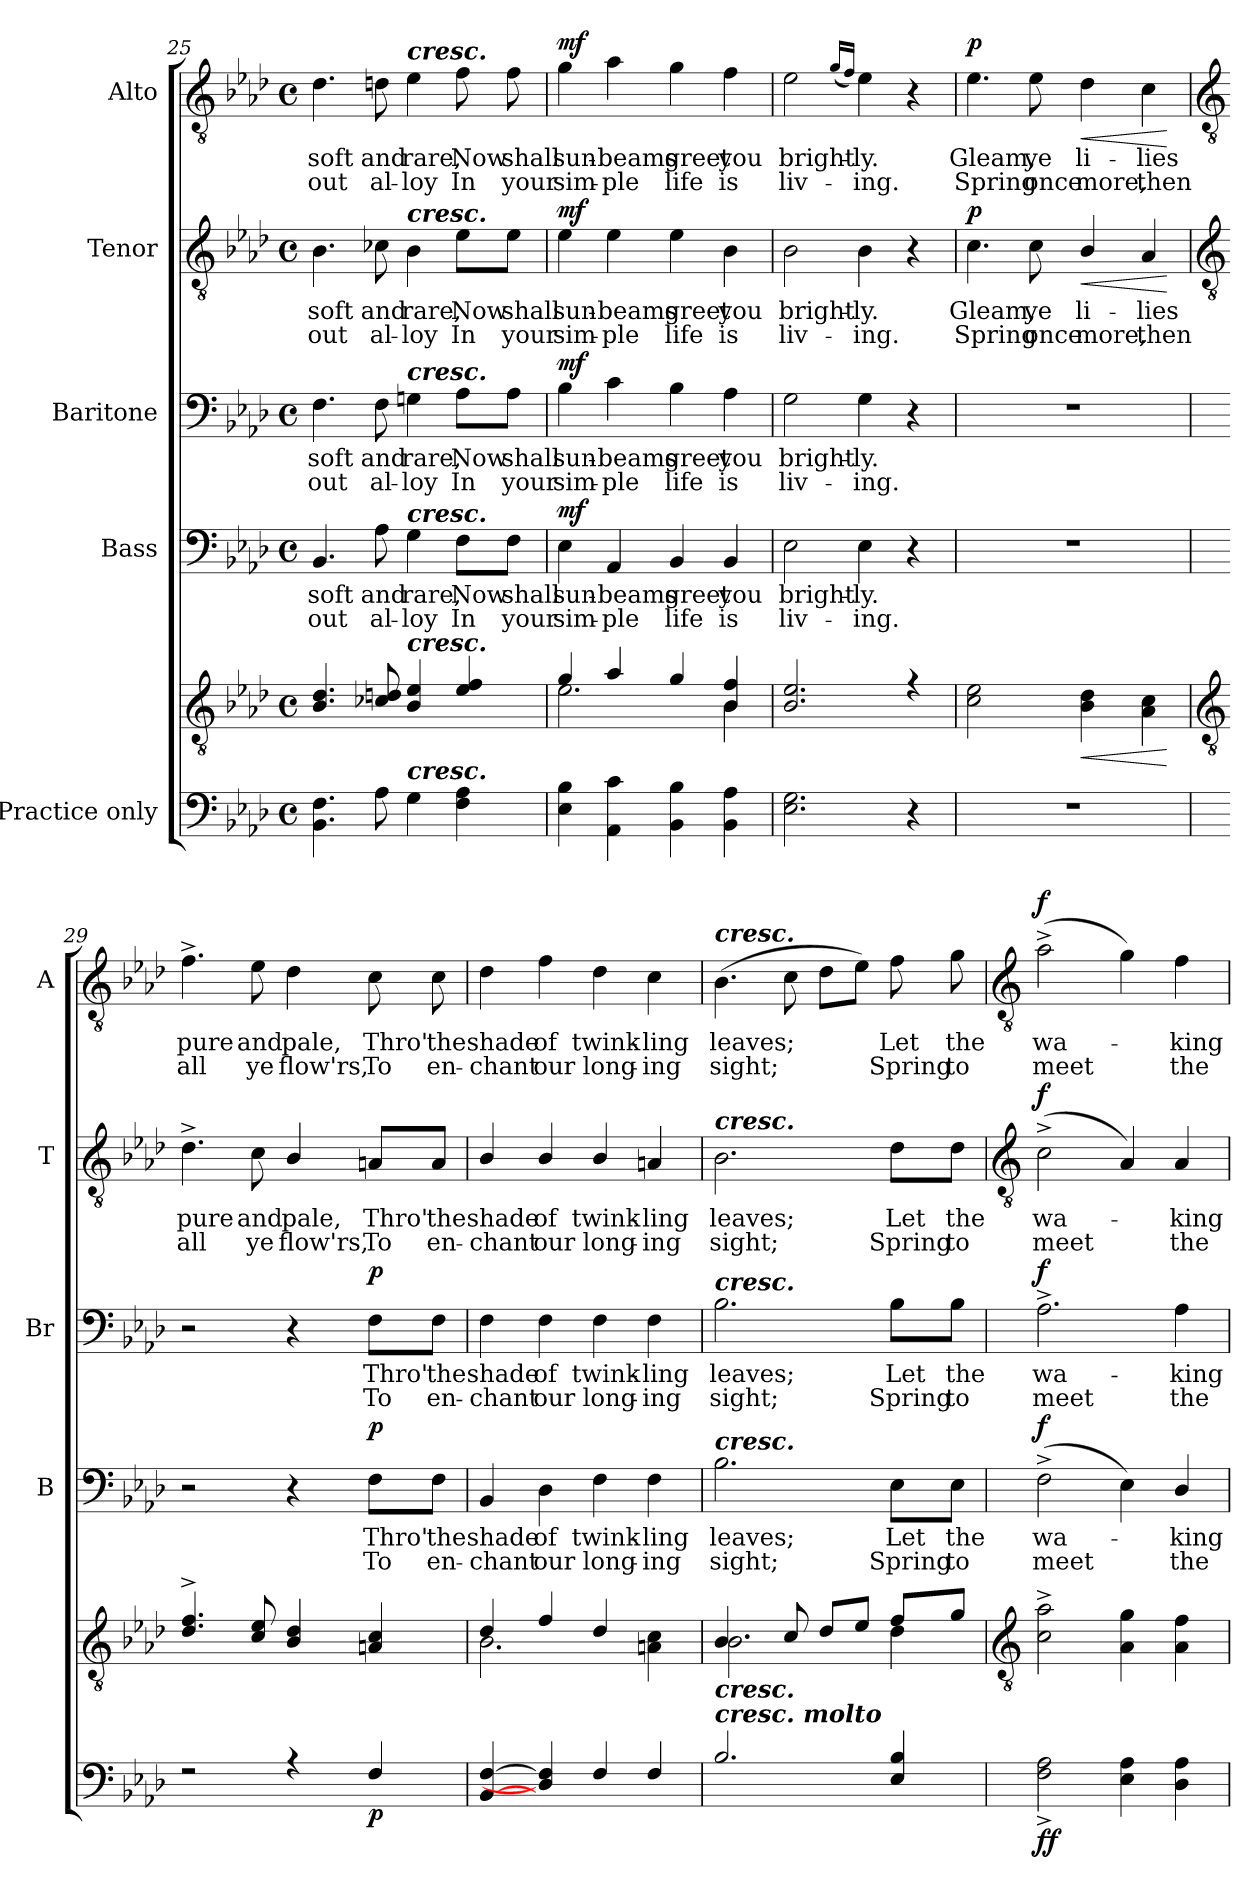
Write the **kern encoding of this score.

**kern	**kern	**dynam	**kern	**text	**text	**dynam	**kern	**text	**text	**dynam	**kern	**text	**text	**dynam	**kern	**text	**text	**dynam
*part5	*part5	*part5	*part4	*part4	*part4	*part4	*part3	*part3	*part3	*part3	*part2	*part2	*part2	*part2	*part1	*part1	*part1	*part1
*staff6	*staff5	*staff5/6	*staff4	*staff4	*staff4	*staff4	*staff3	*staff3	*staff3	*staff3	*staff2	*staff2	*staff2	*staff2	*staff1	*staff1	*staff1	*staff1
*I"Practice only	*	*	*I"Bass	*	*	*	*I"Baritone	*	*	*	*I"Tenor	*	*	*	*I"Alto	*	*	*
*	*	*	*I'B	*	*	*	*I'Br	*	*	*	*I'T	*	*	*	*I'A	*	*	*
!!LO:LB:g=z
*clefF4	*clefGv2	*	*clefF4	*	*	*	*clefF4	*	*	*	*clefGv2	*	*	*	*clefGv2	*	*	*
*k[b-e-a-d-]	*k[b-e-a-d-]	*	*k[b-e-a-d-]	*	*	*	*k[b-e-a-d-]	*	*	*	*k[b-e-a-d-]	*	*	*	*k[b-e-a-d-]	*	*	*
*A-:	*A-:	*	*A-:	*	*	*	*A-:	*	*	*	*A-:	*	*	*	*A-:	*	*	*
*M4/4	*M4/4	*	*M4/4	*	*	*	*M4/4	*	*	*	*M4/4	*	*	*	*M4/4	*	*	*
*met(c)	*met(c)	*	*met(c)	*	*	*	*met(c)	*	*	*	*met(c)	*	*	*	*met(c)	*	*	*
=25	=25	=25	=25	=25	=25	=25	=25	=25	=25	=25	=25	=25	=25	=25	=25	=25	=25	=25
*	*^	*	*	*	*	*	*	*	*	*	*	*	*	*	*	*	*	*
!	!	!	!	!	!LO:LY:b	!LO:LY:b	!	!	!LO:LY:b	!LO:LY:b	!	!	!LO:LY:b	!LO:LY:b	!	!	!LO:LY:b	!LO:LY:b	!
4.BB- 4.F	4.B- 4.d-	1ryy	.	4.BB-	-soft	out	.	4.F	-soft	out	.	4.B-	-soft	out	.	4.d-	-soft	out	.
!	!	!	!	!	!LO:LY:b	!LO:LY:b	!	!	!LO:LY:b	!LO:LY:b	!	!	!LO:LY:b	!LO:LY:b	!	!	!LO:LY:b	!LO:LY:b	!
8A-	8c-X 8dn	.	.	8A-	and	al-	.	8F	and	al-	.	8c-X	and	al-	.	8dn	and	al-	.
!	!	!	!	!	!	!	!	!	!	!	!	!	!	!	!	!LO:TX:a:Bi:t=cresc.	!	!	!
!	!	!	!	!	!	!	!	!	!	!	!	!LO:TX:a:Bi:t=cresc.	!	!	!	!	!	!	!
!	!	!	!	!	!	!	!	!LO:TX:a:Bi:t=cresc.	!	!	!	!	!	!	!	!	!	!	!
!	!	!	!	!LO:TX:a:Bi:t=cresc.	!	!	!	!	!	!	!	!	!	!	!	!	!	!	!
!	!LO:TX:a:Bi:t=cresc.	!	!	!	!	!	!	!	!	!	!	!	!	!	!	!	!	!	!
!LO:TX:a:Bi:t=cresc.	!	!	!	!	!	!	!	!	!	!	!	!	!	!	!	!	!	!	!
!	!	!	!	!	!LO:LY:b	!LO:LY:b	!	!	!LO:LY:b	!LO:LY:b	!	!	!LO:LY:b	!LO:LY:b	!	!	!LO:LY:b	!LO:LY:b	!
4G	4B- 4e-	.	.	4G	-rare,	loy	.	4Gn	-rare,	loy	.	4B-	-rare,	loy	.	4e-	-rare,	loy	.
!	!	!	!	!	!LO:LY:b	!LO:LY:b	!	!	!LO:LY:b	!LO:LY:b	!	!	!LO:LY:b	!LO:LY:b	!	!	!LO:LY:b	!LO:LY:b	!
4F 4A-	4e- 4f	.	.	8F\L	Now	In	.	8A-\L	Now	In	.	8e-\L	Now	In	.	8f	Now	In	.
!	!	!	!	!	!LO:LY:b	!LO:LY:b	!	!	!LO:LY:b	!LO:LY:b	!	!	!LO:LY:b	!LO:LY:b	!	!	!LO:LY:b	!LO:LY:b	!
.	.	.	.	8F\J	shall	your	.	8A-\J	shall	your	.	8e-\J	shall	your	.	8f	shall	your	.
=26	=26	=26	=26	=26	=26	=26	=26	=26	=26	=26	=26	=26	=26	=26	=26	=26	=26	=26	=26
!	!	!	!LO:DY:b=2	!	!LO:LY:b	!LO:LY:b	!	!	!LO:LY:b	!LO:LY:b	!	!	!LO:LY:b	!LO:LY:b	!	!	!LO:LY:b	!LO:LY:b	!
!	!	!	!LO:DY:n=1:b	!	!	!	!LO:DY:b	!	!	!	!LO:DY:b	!	!	!	!LO:DY:b	!	!	!	!LO:DY:b
4E- 4B-	4g/	2.e-\	mf mf	4E-	sun-	-sim-	mf	4B-	sun-	-sim-	mf	4e-	sun-	-sim-	mf	4g	sun-	-sim-	mf
!	!	!	!	!	!LO:LY:b	!LO:LY:b	!	!	!LO:LY:b	!LO:LY:b	!	!	!LO:LY:b	!LO:LY:b	!	!	!LO:LY:b	!LO:LY:b	!
4AA- 4c	4a-/	.	.	4AA-	-beams	ple	.	4c	-beams	ple	.	4e-	-beams	ple	.	4a-	-beams	ple	.
!	!	!	!	!	!LO:LY:b	!LO:LY:b	!	!	!LO:LY:b	!LO:LY:b	!	!	!LO:LY:b	!LO:LY:b	!	!	!LO:LY:b	!LO:LY:b	!
4BB- 4B-	4g/	.	.	4BB-	greet	life	.	4B-	greet	life	.	4e-	greet	life	.	4g	greet	life	.
!	!	!	!	!	!LO:LY:b	!LO:LY:b	!	!	!LO:LY:b	!LO:LY:b	!	!	!LO:LY:b	!LO:LY:b	!	!	!LO:LY:b	!LO:LY:b	!
4BB- 4A-	4B- 4f	4B-\	.	4BB-	you	is	.	4A-	you	is	.	4B-	you	is	.	4f	you	is	.
=27	=27	=27	=27	=27	=27	=27	=27	=27	=27	=27	=27	=27	=27	=27	=27	=27	=27	=27	=27
!	!	!	!	!	!LO:LY:b	!LO:LY:b	!	!	!LO:LY:b	!LO:LY:b	!	!	!LO:LY:b	!LO:LY:b	!	!	!LO:LY:b	!LO:LY:b	!
2.E- 2.G	2.B- 2.e-	1ryy	.	2E-	bright-	-liv-	.	2G	bright-	-liv-	.	2B-	bright-	-liv-	.	2e-	bright-	-liv-	.
.	.	.	.	.	.	.	.	.	.	.	.	.	.	.	.	(<16qqg/LL	.	.	.
.	.	.	.	.	.	.	.	.	.	.	.	.	.	.	.	16qqf/JJ)	.	.	.
!	!	!	!	!	!LO:LY:b	!LO:LY:b	!	!	!LO:LY:b	!LO:LY:b	!	!	!LO:LY:b	!LO:LY:b	!	!	!LO:LY:b	!LO:LY:b	!
.	.	.	.	4E-	-ly.	ing.	.	4G	-ly.	ing.	.	4B-	-ly.	ing.	.	4e-	-ly.	ing.	.
4r	4r	.	.	4r	.	.	.	4r	.	.	.	4r	.	.	.	4r	.	.	.
=28	=28	=28	=28	=28	=28	=28	=28	=28	=28	=28	=28	=28	=28	=28	=28	=28	=28	=28	=28
!	!	!	!LO:DY:b	!	!	!	!	!	!	!	!	!	!LO:LY:b	!LO:LY:b	!LO:DY:b	!	!LO:LY:b	!LO:LY:b	!LO:DY:b
1r	2c 2e-	1ryy	p	1r	.	.	.	1r	.	.	.	4.c	Gleam,	Spring	p	4.e-	Gleam,	Spring	p
!	!	!	!	!	!	!	!	!	!	!	!	!	!LO:LY:b	!LO:LY:b	!	!	!LO:LY:b	!LO:LY:b	!
.	.	.	.	.	.	.	.	.	.	.	.	8c	ye	once	.	8e-	ye	once	.
!	!	!	!LO:HP:b	!	!	!	!	!	!	!	!	!	!LO:LY:b	!LO:LY:b	!LO:HP:b	!	!LO:LY:b	!LO:LY:b	!LO:HP:b
.	4B- 4d-	.	<	.	.	.	.	.	.	.	.	4B-/	li-	-more,	<	4d-	li-	-more,	<
!	!	!	!	!	!	!	!	!	!	!	!	!	!LO:LY:b	!LO:LY:b	!	!	!LO:LY:b	!LO:LY:b	!
.	4A- 4c	.	.	.	.	.	.	.	.	.	.	4A-	lies	then	.	4c	lies	then	.
*	*v	*v	*	*	*	*	*	*	*	*	*	*	*	*	*	*	*	*	*
.	.	[	.	.	.	.	.	.	.	.	.	.	.	[	.	.	.	[
!!LO:LB:g=z
=29	=29	=29	=29	=29	=29	=29	=29	=29	=29	=29	=29	=29	=29	=29	=29	=29	=29	=29
*	*clefGv2	*	*	*	*	*	*	*	*	*	*clefGv2	*	*	*	*clefGv2	*	*	*
*^	*^	*	*	*	*	*	*	*	*	*	*	*	*	*	*	*	*	*
!	!	!	!	!	!	!	!	!	!	!	!	!	!	!LO:LY:b	!LO:LY:b	!	!	!LO:LY:b	!LO:LY:b	!
2r	1ryy	4.d-^ 4.f^	1ryy	.	2r	.	.	.	2r	.	.	.	4.d-^	pure	all	.	4.f^	pure	all	.
!	!	!	!	!	!	!	!	!	!	!	!	!	!	!LO:LY:b	!LO:LY:b	!	!	!LO:LY:b	!LO:LY:b	!
.	.	8c 8e-	.	.	.	.	.	.	.	.	.	.	8c	and	ye	.	8e-	and	ye	.
!	!	!	!	!	!	!	!	!	!	!	!	!	!	!LO:LY:b	!LO:LY:b	!	!	!LO:LY:b	!LO:LY:b	!
4r	.	4B- 4d-	.	.	4r	.	.	.	4r	.	.	.	4B-/	pale,	flow'rs,	.	4d-	pale,	flow'rs,	.
!	!	!	!	!LO:DY:b=2	!	!LO:LY:b	!LO:LY:b	!LO:DY:b	!	!LO:LY:b	!LO:LY:b	!LO:DY:b	!	!LO:LY:b	!LO:LY:b	!	!	!LO:LY:b	!LO:LY:b	!
4F	.	4An 4c	.	p	8F\L	Thro'	To	p	8F\L	Thro'	To	p	8An/L	Thro'	To	.	8c	Thro'	To	.
!	!	!	!	!	!	!LO:LY:b	!LO:LY:b	!	!	!LO:LY:b	!LO:LY:b	!	!	!LO:LY:b	!LO:LY:b	!	!	!LO:LY:b	!LO:LY:b	!
.	.	.	.	.	8F\J	the	en-	.	8F\J	the	en-	.	8A/J	the	en-	.	8c	the	en-	.
=30	=30	=30	=30	=30	=30	=30	=30	=30	=30	=30	=30	=30	=30	=30	=30	=30	=30	=30	=30	=30
!	!	!	!	!	!	!LO:LY:b	!LO:LY:b	!	!	!LO:LY:b	!LO:LY:b	!	!	!LO:LY:b	!LO:LY:b	!	!	!LO:LY:b	!LO:LY:b	!
[4BB- [4F	1ryy	4d-/	2.B-\	.	4BB-	-shade	chant	.	4F	-shade	chant	.	4B-/	-shade	chant	.	4d-	-shade	chant	.
!	!	!	!	!	!	!LO:LY:b	!LO:LY:b	!	!	!LO:LY:b	!LO:LY:b	!	!	!LO:LY:b	!LO:LY:b	!	!	!LO:LY:b	!LO:LY:b	!
4D-] 4F]	.	4f/	.	.	4D-	of	our	.	4F	of	our	.	4B-/	of	our	.	4f	of	our	.
!	!	!	!	!	!	!LO:LY:b	!LO:LY:b	!	!	!LO:LY:b	!LO:LY:b	!	!	!LO:LY:b	!LO:LY:b	!	!	!LO:LY:b	!LO:LY:b	!
4F	.	4d-/	.	.	4F	twink-	-long-	.	4F	twink-	-long-	.	4B-/	twink-	-long-	.	4d-	twink-	-long-	.
!	!	!	!	!	!	!LO:LY:b	!LO:LY:b	!	!	!LO:LY:b	!LO:LY:b	!	!	!LO:LY:b	!LO:LY:b	!	!	!LO:LY:b	!LO:LY:b	!
4F	.	4An 4c	4ryy	.	4F	-ling	ing	.	4F	-ling	ing	.	4An	-ling	ing	.	4c	-ling	ing	.
=31	=31	=31	=31	=31	=31	=31	=31	=31	=31	=31	=31	=31	=31	=31	=31	=31	=31	=31	=31	=31
!	!	!	!	!	!	!	!	!	!	!	!	!	!	!	!	!	!LO:TX:a:Bi:t=cresc.	!	!	!
!	!	!	!	!	!	!	!	!	!	!	!	!	!LO:TX:a:Bi:t=cresc.	!	!	!	!	!	!	!
!	!	!	!	!	!	!	!	!	!LO:TX:a:Bi:t=cresc.	!	!	!	!	!	!	!	!	!	!	!
!	!	!	!	!	!LO:TX:a:Bi:t=cresc.	!	!	!	!	!	!	!	!	!	!	!	!	!	!	!
!LO:TX:a:Bi:t=cresc. molto	!	!	!	!	!	!	!	!	!	!	!	!	!	!	!	!	!	!	!	!
!LO:TX:a:Bi:t=cresc.	!	!	!	!	!	!	!	!	!	!	!	!	!	!	!	!	!	!	!	!
!	!	!	!	!	!	!LO:LY:b	!LO:LY:b	!	!	!LO:LY:b	!LO:LY:b	!	!	!LO:LY:b	!LO:LY:b	!	!	!LO:LY:b	!LO:LY:b	!
2.B-	1ryy	4.B-/	2.B-\	.	2.B-	leaves;	sight;	.	2.B-	leaves;	sight;	.	2.B-	leaves;	sight;	.	(>4.B-	leaves;	sight;	.
.	.	8c/	.	.	.	.	.	.	.	.	.	.	.	.	.	.	8c	.	.	.
.	.	8d-/L	.	.	.	.	.	.	.	.	.	.	.	.	.	.	8d-L	.	.	.
.	.	8e-/J	.	.	.	.	.	.	.	.	.	.	.	.	.	.	8e-J)	.	.	.
!	!	!	!	!	!	!LO:LY:b	!LO:LY:b	!	!	!LO:LY:b	!LO:LY:b	!	!	!LO:LY:b	!LO:LY:b	!	!	!LO:LY:b	!LO:LY:b	!
4E- 4B-	.	8f/L	4d-\	.	8E-\L	Let	Spring	.	8B-\L	Let	Spring	.	8d-\L	Let	Spring	.	8f	Let	Spring	.
!	!	!	!	!	!	!LO:LY:b	!LO:LY:b	!	!	!LO:LY:b	!LO:LY:b	!	!	!LO:LY:b	!LO:LY:b	!	!	!LO:LY:b	!LO:LY:b	!
.	.	8g/J	.	.	8E-\J	the	to	.	8B-\J	the	to	.	8d-\J	the	to	.	8g	the	to	.
*	*	*v	*v	*	*	*	*	*	*	*	*	*	*	*	*	*	*	*	*	*
!!LO:LB:g=z
=32	=32	=32	=32	=32	=32	=32	=32	=32	=32	=32	=32	=32	=32	=32	=32	=32	=32	=32	=32
*	*	*clefGv2	*	*	*	*	*	*	*	*	*	*clefGv2	*	*	*	*clefGv2	*	*	*
!	!	!	!LO:DY:b=2	!	!LO:LY:b	!LO:LY:b	!	!	!LO:LY:b	!LO:LY:b	!	!	!LO:LY:b	!LO:LY:b	!	!	!LO:LY:b	!LO:LY:b	!
!	!	!	!LO:DY:n=1:b	!	!	!	!LO:DY:b	!	!	!	!LO:DY:b	!	!	!	!LO:DY:b	!	!	!	!LO:DY:b
1ryy	2F^ 2A-^	2c^ 2a-^	f f	(>2F^	wa-	meet	f	2.A-^	wa-	-meet	f	(<2c^	wa-	meet	f	(>2a-^	wa-	meet	f
.	4E- 4A-	4A- 4g	.	4E-)	.	.	.	.	.	.	.	4A-)	.	.	.	4g)	.	.	.
!	!	!	!	!	!LO:LY:b	!LO:LY:b	!	!	!LO:LY:b	!LO:LY:b	!	!	!LO:LY:b	!LO:LY:b	!	!	!LO:LY:b	!LO:LY:b	!
.	4D- 4A-	4A- 4f	.	4D-/	king	the	.	4A-	king	the	.	4A-	king	the	.	4f	king	the	.
*v	*v	*	*	*	*	*	*	*	*	*	*	*	*	*	*	*	*	*	*
=	=	=	=	=	=	=	=	=	=	=	=	=	=	=	=	=	=	=
*-	*-	*-	*-	*-	*-	*-	*-	*-	*-	*-	*-	*-	*-	*-	*-	*-	*-	*-
